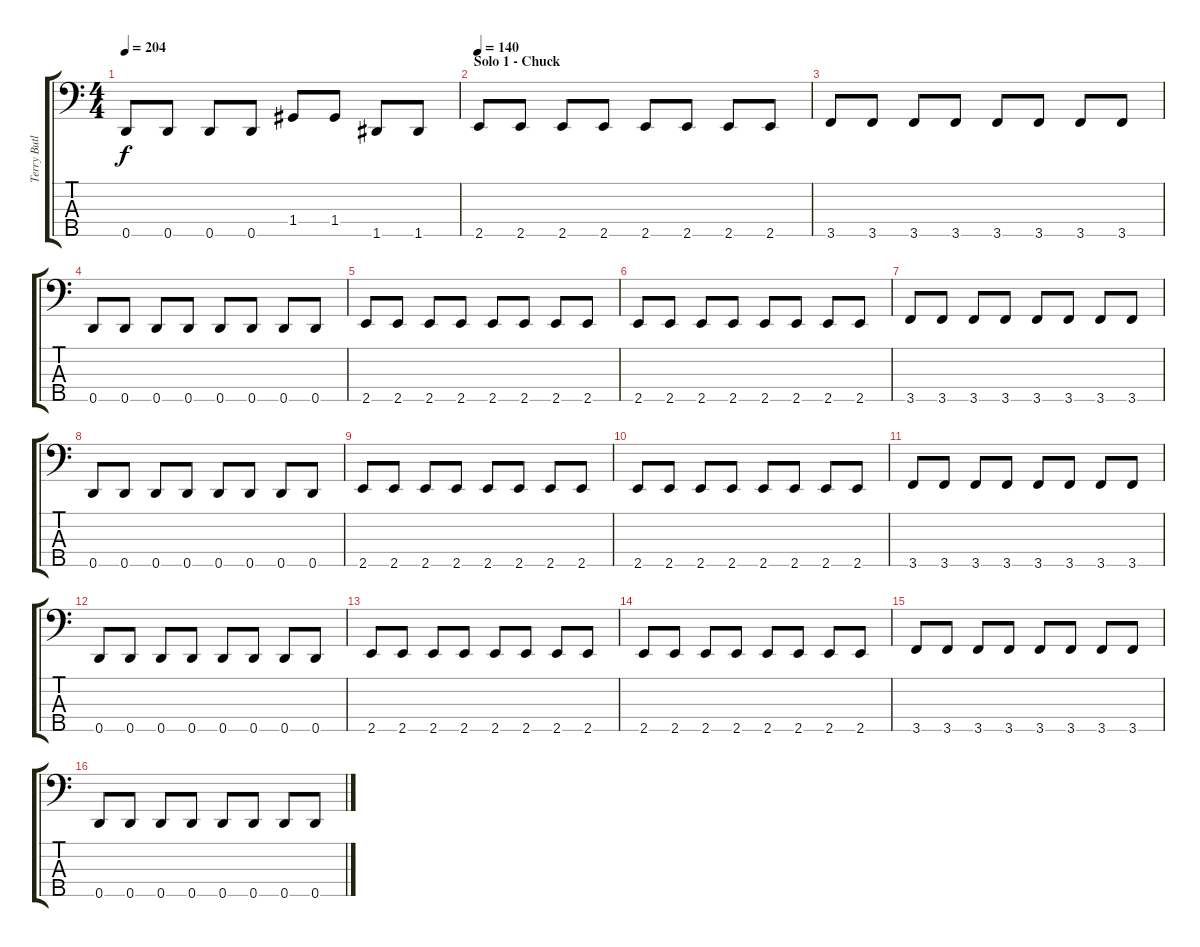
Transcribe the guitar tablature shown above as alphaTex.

\track ("Terry Butler" "Terry Butl") {instrument electricbassfinger}
\staff {score tabs}
\tuning (A2 F2 C2 G1 D1) {hide}
\ts (4 4)
\tempo 204
\clef f4
\ks c
0.5.8{dy f} 0.5.8 0.5.8 0.5.8 1.4.8 1.4.8 1.5.8 1.5.8 |
\section ("" "Solo 1 - Chuck")
\tempo 140
2.5.8 2.5.8 2.5.8 2.5.8 2.5.8 2.5.8 2.5.8 2.5.8 |
3.5.8 3.5.8 3.5.8 3.5.8 3.5.8 3.5.8 3.5.8 3.5.8 |
0.5.8 0.5.8 0.5.8 0.5.8 0.5.8 0.5.8 0.5.8 0.5.8 |
2.5.8 2.5.8 2.5.8 2.5.8 2.5.8 2.5.8 2.5.8 2.5.8 |
2.5.8 2.5.8 2.5.8 2.5.8 2.5.8 2.5.8 2.5.8 2.5.8 |
3.5.8 3.5.8 3.5.8 3.5.8 3.5.8 3.5.8 3.5.8 3.5.8 |
0.5.8 0.5.8 0.5.8 0.5.8 0.5.8 0.5.8 0.5.8 0.5.8 |
2.5.8 2.5.8 2.5.8 2.5.8 2.5.8 2.5.8 2.5.8 2.5.8 |
2.5.8 2.5.8 2.5.8 2.5.8 2.5.8 2.5.8 2.5.8 2.5.8 |
3.5.8 3.5.8 3.5.8 3.5.8 3.5.8 3.5.8 3.5.8 3.5.8 |
0.5.8 0.5.8 0.5.8 0.5.8 0.5.8 0.5.8 0.5.8 0.5.8 |
2.5.8 2.5.8 2.5.8 2.5.8 2.5.8 2.5.8 2.5.8 2.5.8 |
2.5.8 2.5.8 2.5.8 2.5.8 2.5.8 2.5.8 2.5.8 2.5.8 |
3.5.8 3.5.8 3.5.8 3.5.8 3.5.8 3.5.8 3.5.8 3.5.8 |
0.5.8 0.5.8 0.5.8 0.5.8 0.5.8 0.5.8 0.5.8 0.5.8
